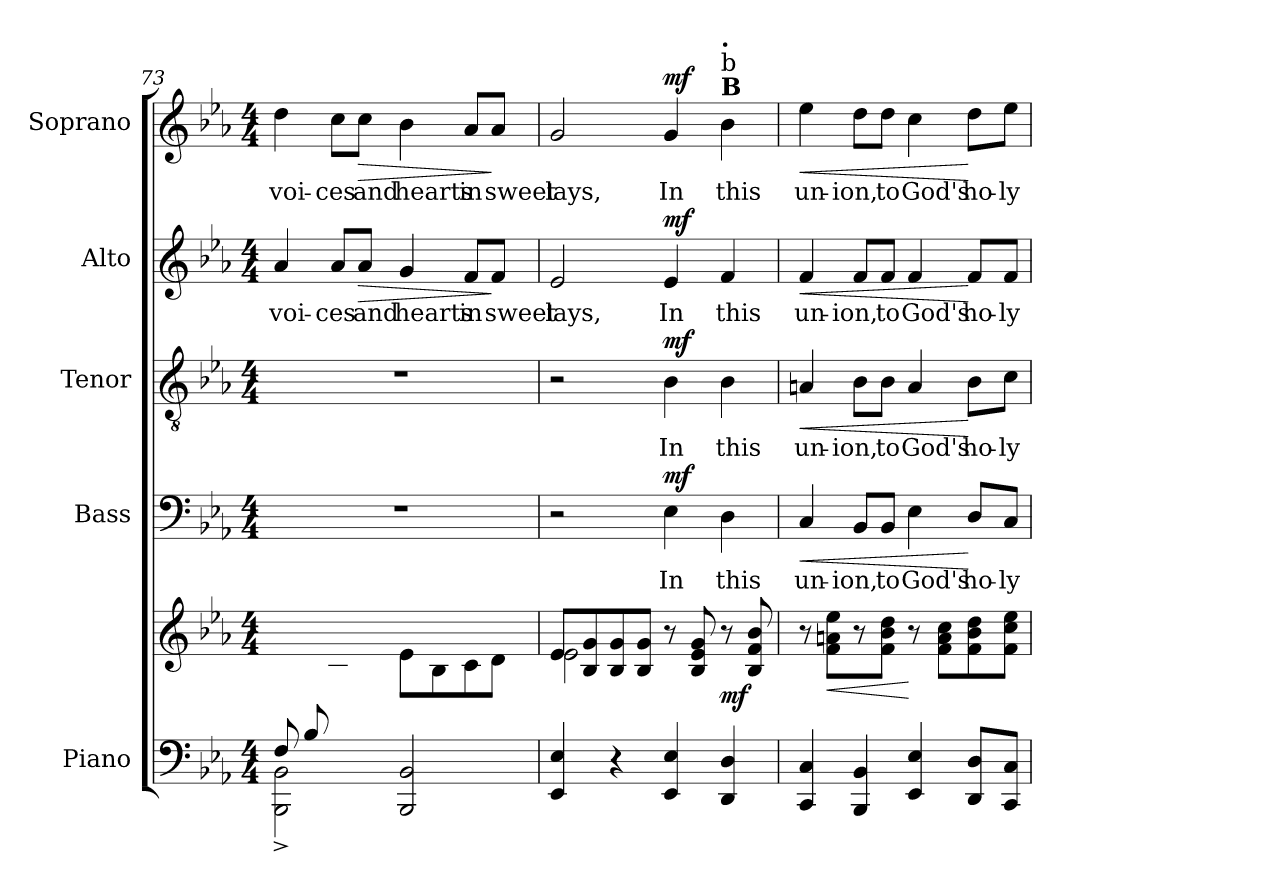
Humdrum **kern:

**kern	**kern	**dynam	**kern	**text	**dynam	**kern	**text	**dynam	**kern	**text	**dynam	**kern	**text	**dynam
*part5	*part5	*part5	*part4	*part4	*part4	*part3	*part3	*part3	*part2	*part2	*part2	*part1	*part1	*part1
*staff6	*staff5	*staff5/6	*staff4	*staff4	*staff4	*staff3	*staff3	*staff3	*staff2	*staff2	*staff2	*staff1	*staff1	*staff1
*I"Piano	*	*	*I"Bass	*	*	*I"Tenor	*	*	*I"Alto	*	*	*I"Soprano	*	*
*I'Pno.	*	*	*I'B.	*	*	*I'T.	*	*	*I'A.	*	*	*I'S.	*	*
*clefF4	*clefG2	*	*clefF4	*	*	*clefGv2	*	*	*clefG2	*	*	*clefG2	*	*
*	*	*	*	*	*	*ITrd7c12	*	*	*	*	*	*	*	*
*k[b-e-a-]	*k[b-e-a-]	*	*k[b-e-a-]	*	*	*k[b-e-a-]	*	*	*k[b-e-a-]	*	*	*k[b-e-a-]	*	*
*E-:	*E-:	*	*E-:	*	*	*E-:	*	*	*E-:	*	*	*E-:	*	*
*M4/4	*M4/4	*	*M4/4	*	*	*M4/4	*	*	*M4/4	*	*	*M4/4	*	*
=73	=73	=73	=73	=73	=73	=73	=73	=73	=73	=73	=73	=73	=73	=73
*^	*^	*	*	*	*	*	*	*	*	*	*	*	*	*
!	!	!	!	!	!	!	!	!	!	!	!	!LO:LY:b:color=#000000	!	!	!	!
!	!	!	!	!	!	!	!	!	!	!	!	!	!	!	!LO:LY:b:color=#000000	!
8Fi/L	2BBB-i\^ 2BB-i^	2ryy	4ryy	.	1r	.	.	1r	.	.	4a-i/	voi-	.	4ddi\	voi-	.
8B-i/	.	.	.	.	.	.	.	.	.	.	.	.	.	.	.	.
!	!	!	!	!	!	!	!	!	!	!	!	!LO:LY:b:color=#000000	!	!	!	!
!	!	!	!	!	!	!	!	!	!	!	!	!	!	!	!LO:LY:b:color=#000000	!
2.ryy	.	.	8ci\	.	.	.	.	.	.	.	8a-i/L	-ces	.	8cci\L	-ces	.
!	!	!	!	!	!	!	!	!	!	!	!	!LO:LY:b:color=#000000	!LO:HP:b	!	!	!
!	!	!	!	!	!	!	!	!	!	!	!	!	!	!	!LO:LY:b:color=#000000	!LO:HP:b
.	.	.	8di\J	.	.	.	.	.	.	.	8a-i/J	and	>	8cci\J	and	>
!	!	!	!	!	!	!	!	!	!	!	!	!LO:LY:b:color=#000000	!	!	!	!
!	!	!	!	!	!	!	!	!	!	!	!	!	!	!	!LO:LY:b:color=#000000	!
.	2BBB-i/ 2BB-i	8e-i\L	2ryy	.	.	.	.	.	.	.	4gi/	hearts	.	4b-i\	hearts	.
.	.	8B-i\	.	.	.	.	.	.	.	.	.	.	.	.	.	.
!	!	!	!	!	!	!	!	!	!	!	!	!LO:LY:b:color=#000000	!	!	!	!
!	!	!	!	!	!	!	!	!	!	!	!	!	!	!	!LO:LY:b:color=#000000	!
.	.	8ci\	.	.	.	.	.	.	.	.	8fi/L	in	.	8a-i/L	in	.
!	!	!	!	!	!	!	!	!	!	!	!	!LO:LY:b:color=#000000	!	!	!	!
!	!	!	!	!	!	!	!	!	!	!	!	!	!	!	!LO:LY:b:color=#000000	!
.	.	8di\J	.	.	.	.	.	.	.	.	8fi/J	sweet	]	8a-i/J	sweet	]
*v	*v	*	*	*	*	*	*	*	*	*	*	*	*	*	*	*
=74	=74	=74	=74	=74	=74	=74	=74	=74	=74	=74	=74	=74	=74	=74	=74
!	!	!	!	!	!	!	!	!	!	!	!LO:LY:b:color=#000000	!	!	!	!
!	!	!	!	!	!	!	!	!	!	!	!	!	!	!LO:LY:b:color=#000000	!
4EE-i/ 4E-i	8e-i/L	2e-i\	.	2r	.	.	2r	.	.	2e-i/	lays,	.	2gi/	lays,	.
.	8B-i/ 8gi	.	.	.	.	.	.	.	.	.	.	.	.	.	.
4r	8B-i/ 8gi	.	.	.	.	.	.	.	.	.	.	.	.	.	.
.	8B-i/ 8giJ	.	.	.	.	.	.	.	.	.	.	.	.	.	.
!	!	!	!	!	!LO:LY:b:color=#000000	!	!	!	!	!	!	!	!	!	!
!	!	!	!	!	!	!	!	!LO:LY:b:color=#000000	!	!	!	!	!	!	!
!	!	!	!	!	!	!	!	!	!	!	!LO:LY:b:color=#000000	!	!	!	!
!	!	!	!	!	!	!	!	!	!	!	!	!	!	!LO:LY:b:color=#000000	!
4EE-i/ 4E-i	8r	2ryy	.	4E-i\	In	mf	4BB-i\	In	mf	4e-i/	In	mf	4gi/	In	mf
.	8B-i/ 8e-i 8gi	.	.	.	.	.	.	.	.	.	.	.	.	.	.
!	!	!	!	!	!LO:LY:b:color=#000000	!	!	!	!	!	!	!	!	!	!
!	!	!	!	!	!	!	!	!LO:LY:b:color=#000000	!	!	!	!	!	!	!
!	!	!	!	!	!	!	!	!	!	!	!LO:LY:b:color=#000000	!	!	!	!
!	!	!	!	!	!	!	!	!	!	!	!	!	!LO:TX:a:B:t=B	!	!
!	!	!	!	!	!	!	!	!	!	!	!	!	!LO:TX:t=b	!	!
!	!	!	!	!	!	!	!	!	!	!	!	!	!LO:TX:B:t=.	!	!
!	!	!	!	!	!	!	!	!	!	!	!	!	!	!LO:LY:b:color=#000000	!
4DDi/ 4Di	8r	.	mf	4Di\	this	.	4BB-i\	this	.	4fi/	this	.	4b-i\	this	.
.	8B-i/ 8fi 8b-i	.	.	.	.	.	.	.	.	.	.	.	.	.	.
*	*v	*v	*	*	*	*	*	*	*	*	*	*	*	*	*
=75	=75	=75	=75	=75	=75	=75	=75	=75	=75	=75	=75	=75	=75	=75
!	!	!	!	!LO:LY:b:color=#000000	!LO:HP:b	!	!	!	!	!	!	!	!	!
!	!	!	!	!	!	!	!LO:LY:b:color=#000000	!LO:HP:b	!	!	!	!	!	!
!	!	!	!	!	!	!	!	!	!	!LO:LY:b:color=#000000	!LO:HP:b	!	!	!
!	!	!	!	!	!	!	!	!	!	!	!	!	!LO:LY:b:color=#000000	!LO:HP:b
4CCi/ 4Ci	8r	.	4Ci/	un-	<	4AAni/	un-	<	4fi/	un-	<	4ee-i\	un-	<
!	!	!LO:HP:b	!	!	!	!	!	!	!	!	!	!	!	!
.	8fi\ 8ani 8ee-iL	<	.	.	.	.	.	.	.	.	.	.	.	.
!	!	!	!	!LO:LY:b:color=#000000	!	!	!	!	!	!	!	!	!	!
!	!	!	!	!	!	!	!LO:LY:b:color=#000000	!	!	!	!	!	!	!
!	!	!	!	!	!	!	!	!	!	!LO:LY:b:color=#000000	!	!	!	!
!	!	!	!	!	!	!	!	!	!	!	!	!	!LO:LY:b:color=#000000	!
4BBB-i/ 4BB-i	8r	.	8BB-i/L	-ion,	.	8BB-i\L	-ion,	.	8fi/L	-ion,	.	8ddi\L	-ion,	.
!	!	!	!	!LO:LY:b:color=#000000	!	!	!	!	!	!	!	!	!	!
!	!	!	!	!	!	!	!LO:LY:b:color=#000000	!	!	!	!	!	!	!
!	!	!	!	!	!	!	!	!	!	!LO:LY:b:color=#000000	!	!	!	!
!	!	!	!	!	!	!	!	!	!	!	!	!	!LO:LY:b:color=#000000	!
.	8fi\ 8b-i 8ddiJ	.	8BB-i/J	to	.	8BB-i\J	to	.	8fi/J	to	.	8ddi\J	to	.
!	!	!	!	!LO:LY:b:color=#000000	!	!	!	!	!	!	!	!	!	!
!	!	!	!	!	!	!	!LO:LY:b:color=#000000	!	!	!	!	!	!	!
!	!	!	!	!	!	!	!	!	!	!LO:LY:b:color=#000000	!	!	!	!
!	!	!	!	!	!	!	!	!	!	!	!	!	!LO:LY:b:color=#000000	!
4EE-i/ 4E-i	8r	[	4E-i\	God's	.	4AAi/	God's	.	4fi/	God's	.	4cci\	God's	.
.	8fi\ 8ai 8cciL	.	.	.	.	.	.	.	.	.	.	.	.	.
!	!	!	!	!LO:LY:b:color=#000000	!	!	!	!	!	!	!	!	!	!
!	!	!	!	!	!	!	!LO:LY:b:color=#000000	!	!	!	!	!	!	!
!	!	!	!	!	!	!	!	!	!	!LO:LY:b:color=#000000	!	!	!	!
!	!	!	!	!	!	!	!	!	!	!	!	!	!LO:LY:b:color=#000000	!
8DDi/ 8DiL	8fi\ 8b-i 8ddi	.	8Di/L	ho-	[	8BB-i\L	ho-	[	8fi/L	ho-	[	8ddi\L	ho-	[
!	!	!	!	!LO:LY:b:color=#000000	!	!	!	!	!	!	!	!	!	!
!	!	!	!	!	!	!	!LO:LY:b:color=#000000	!	!	!	!	!	!	!
!	!	!	!	!	!	!	!	!	!	!LO:LY:b:color=#000000	!	!	!	!
!	!	!	!	!	!	!	!	!	!	!	!	!	!LO:LY:b:color=#000000	!
8CCi/ 8CiJ	8fi\ 8cci 8ee-iJ	.	8Ci/J	-ly	.	8Ci\J	-ly	.	8fi/J	-ly	.	8ee-i\J	-ly	.
=	=	=	=	=	=	=	=	=	=	=	=	=	=	=
*-	*-	*-	*-	*-	*-	*-	*-	*-	*-	*-	*-	*-	*-	*-
